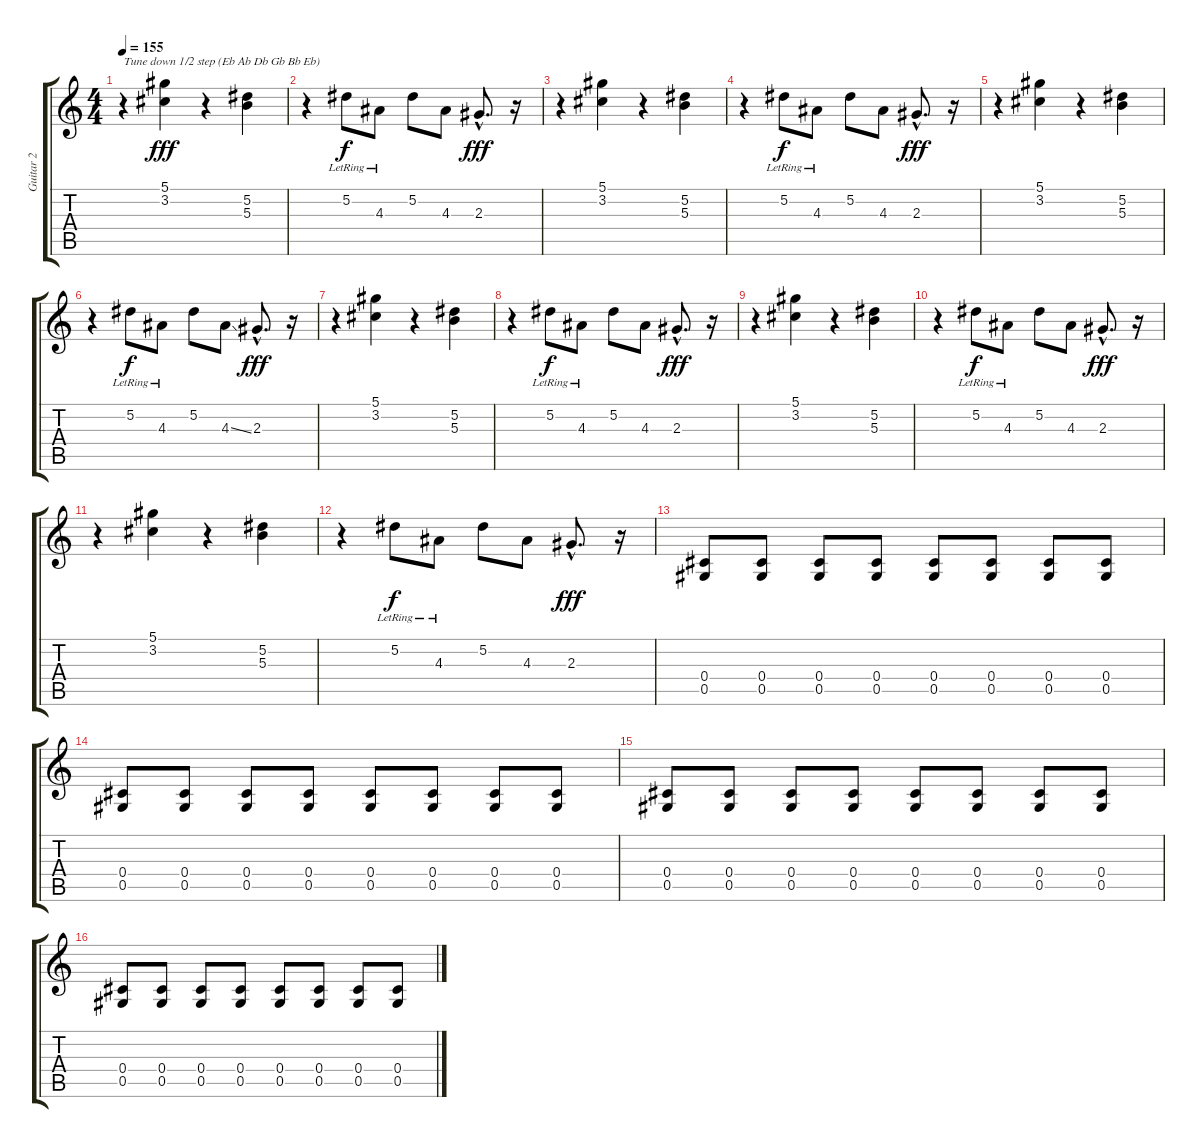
\track ("Guitar 2" "Guitar 2") {instrument electricguitarclean}
\staff {score tabs}
\tuning (Eb4 Bb3 Gb3 Db3 Ab2 Eb2) {hide}
\ts (4 4)
\tempo 155
\clef g2
\ks c
r.4{txt "Tune down 1/2 step (Eb Ab Db Gb Bb Eb)" dy fff instrument electricguitarclean} (5.1 3.2).4 r.4 (5.2 5.3).4 |
r.4 5.2{lr}.8{dy f} 4.3{lr}.8 5.2.8 4.3.8 2.3{hac}.8{d dy fff} r.16 |
r.4 (5.1 3.2).4 r.4 (5.2 5.3).4 |
r.4 5.2{lr}.8{dy f} 4.3{lr}.8 5.2.8 4.3.8 2.3{hac}.8{d dy fff} r.16 |
r.4 (5.1 3.2).4 r.4 (5.2 5.3).4 |
r.4 5.2{lr}.8{dy f} 4.3{lr}.8 5.2.8 4.3{ss}.8 2.3{hac}.8{d dy fff} r.16 |
r.4 (5.1 3.2).4 r.4 (5.2 5.3).4 |
r.4 5.2{lr}.8{dy f} 4.3{lr}.8 5.2.8 4.3.8 2.3{hac}.8{d dy fff} r.16 |
r.4 (5.1 3.2).4 r.4 (5.2 5.3).4 |
r.4 5.2{lr}.8{dy f} 4.3{lr}.8 5.2.8 4.3.8 2.3{hac}.8{d dy fff} r.16 |
r.4 (5.1 3.2).4 r.4 (5.2 5.3).4 |
r.4 5.2{lr}.8{dy f} 4.3{lr}.8 5.2.8 4.3.8 2.3{hac}.8{d dy fff} r.16 |
(0.4 0.5).8 (0.4 0.5).8 (0.4 0.5).8 (0.4 0.5).8 (0.4 0.5).8 (0.4 0.5).8 (0.4 0.5).8 (0.4 0.5).8 |
(0.4 0.5).8 (0.4 0.5).8 (0.4 0.5).8 (0.4 0.5).8 (0.4 0.5).8 (0.4 0.5).8 (0.4 0.5).8 (0.4 0.5).8 |
(0.4 0.5).8 (0.4 0.5).8 (0.4 0.5).8 (0.4 0.5).8 (0.4 0.5).8 (0.4 0.5).8 (0.4 0.5).8 (0.4 0.5).8 |
(0.4 0.5).8 (0.4 0.5).8 (0.4 0.5).8 (0.4 0.5).8 (0.4 0.5).8 (0.4 0.5).8 (0.4 0.5).8 (0.4 0.5).8
